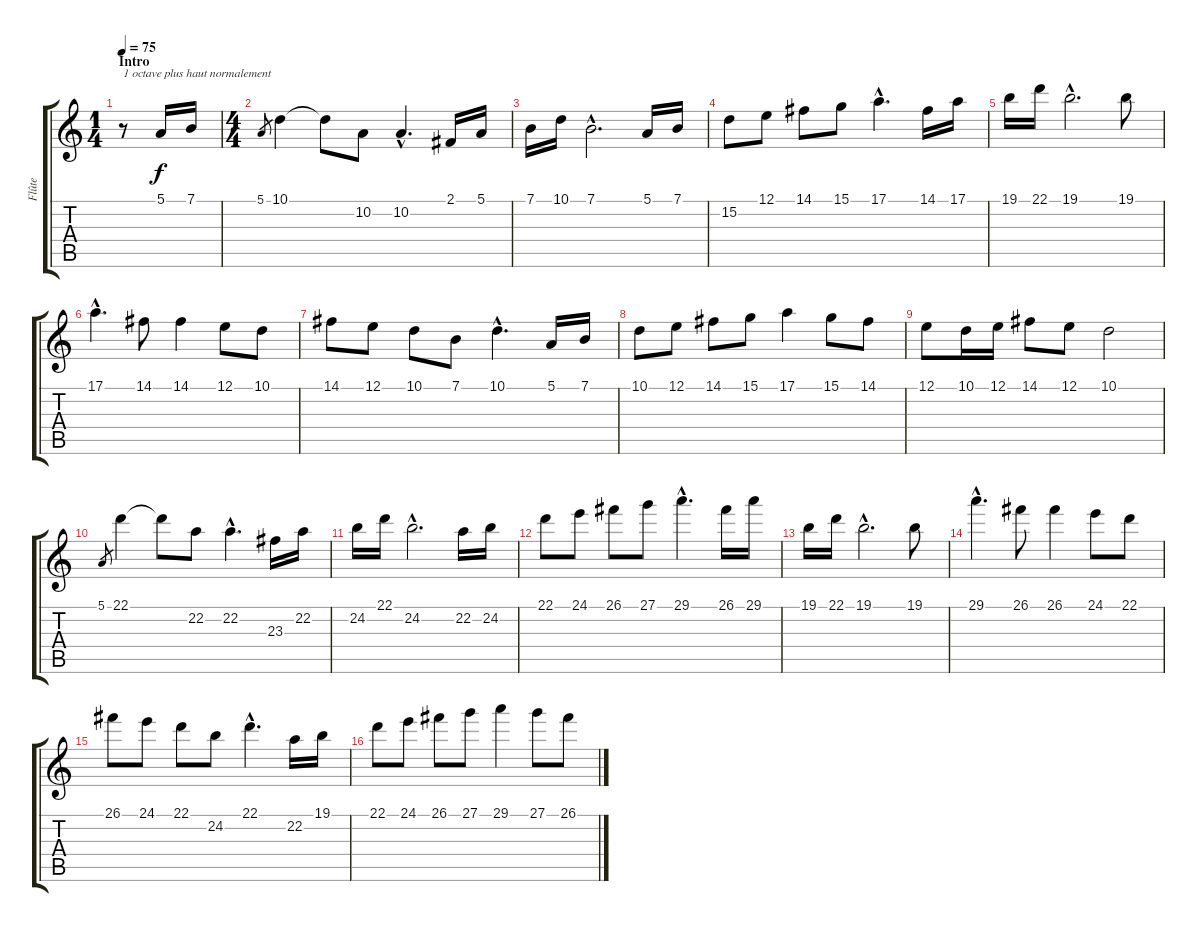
\track ("Flûte" "Flûte") {instrument piccolo}
\staff {score tabs}
\tuning (E4 B3 G3 D3 A2 E2) {hide}
\ts (1 4)
\section ("" "Intro")
\tempo 75
\clef g2
\ks c
r.8{txt "1 octave plus haut normalement" dy f instrument piccolo} 5.1.16 7.1.16 |
\ts (4 4)
5.1.8{gr} 10.1.4 10.1{t}.8 10.2.8 10.2{hac}.4{d} 2.1.16 5.1.16 |
7.1.16 10.1.16 7.1{hac}.2{d} 5.1.16 7.1.16 |
15.2.8 12.1.8 14.1.8 15.1.8 17.1{hac}.4{d} 14.1.16 17.1.16 |
19.1.16 22.1.16 19.1{hac}.2{d} 19.1.8 |
17.1{hac}.4{d} 14.1.8 14.1.4 12.1.8 10.1.8 |
14.1.8 12.1.8 10.1.8 7.1.8 10.1{hac}.4{d} 5.1.16 7.1.16 |
10.1.8 12.1.8 14.1.8 15.1.8 17.1.4 15.1.8 14.1.8 |
12.1.8 10.1.16 12.1.16 14.1.8 12.1.8 10.1.2 |
5.1.8{gr} 22.1.4 22.1{t}.8 22.2.8 22.2{hac}.4{d} 23.3.16 22.2.16 |
24.2.16 22.1.16 24.2{hac}.2{d} 22.2.16 24.2.16 |
22.1.8 24.1.8 26.1.8 27.1.8 29.1{hac}.4{d} 26.1.16 29.1.16 |
19.1.16 22.1.16 19.1{hac}.2{d} 19.1.8 |
29.1{hac}.4{d} 26.1.8 26.1.4 24.1.8 22.1.8 |
26.1.8 24.1.8 22.1.8 24.2.8 22.1{hac}.4{d} 22.2.16 19.1.16 |
22.1.8 24.1.8 26.1.8 27.1.8 29.1.4 27.1.8 26.1.8
